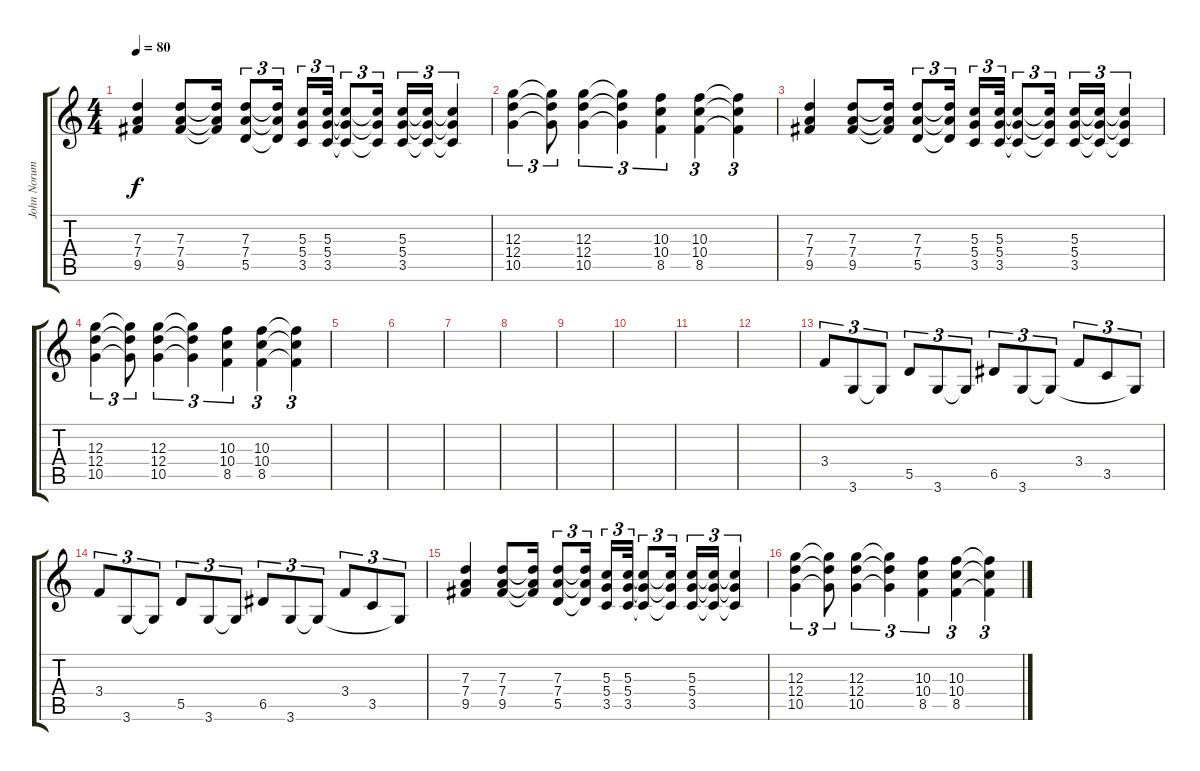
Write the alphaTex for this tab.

\track ("John Norum" "John Norum") {instrument electricguitarclean}
\staff {score tabs}
\tuning (E4 B3 G3 D3 A2 E2) {hide}
\ts (4 4)
\tempo 80
\clef g2
\ks c
(7.3 7.4 9.5).4{dy f} (7.3 7.4 9.5).8 (7.3{t} 7.4{t} 9.5{t}).16 (7.3 7.4 5.5).8{tu (3 2)} (7.3{t} 7.4{t} 5.5{t}).16{tu (3 2) beam splitsecondary} (5.3 5.4 3.5).16{tu (3 2)} (5.3 5.4 3.5).32{tu (3 2)} (5.3{t} 5.4{t} 3.5{t}).8{tu (3 2)} (5.3{t} 5.4{t} 3.5{t}).16{tu (3 2)} (5.3 5.4 3.5).16{tu (3 2)} (5.3{t} 5.4{t} 3.5{t}).16{tu (3 2)} (5.3{t} 5.4{t} 3.5{t}).4{tu (3 2)} |
(12.3 12.4 10.5).4{tu (3 2)} (12.3{t} 12.4{t} 10.5{t}).8{tu (3 2)} (12.3 12.4 10.5).4{tu (3 2)} (12.3{t} 12.4{t} 10.5{t}).4{tu (3 2)} (10.3 10.4 8.5).4{tu (3 2)} (10.3 10.4 8.5).4{tu (3 2)} (10.3{t} 10.4{t} 8.5{t}).4{tu (3 2)} |
(7.3 7.4 9.5).4 (7.3 7.4 9.5).8 (7.3{t} 7.4{t} 9.5{t}).16 (7.3 7.4 5.5).8{tu (3 2)} (7.3{t} 7.4{t} 5.5{t}).16{tu (3 2) beam splitsecondary} (5.3 5.4 3.5).16{tu (3 2)} (5.3 5.4 3.5).32{tu (3 2)} (5.3{t} 5.4{t} 3.5{t}).8{tu (3 2)} (5.3{t} 5.4{t} 3.5{t}).16{tu (3 2)} (5.3 5.4 3.5).16{tu (3 2)} (5.3{t} 5.4{t} 3.5{t}).16{tu (3 2)} (5.3{t} 5.4{t} 3.5{t}).4{tu (3 2)} |
(12.3 12.4 10.5).4{tu (3 2)} (12.3{t} 12.4{t} 10.5{t}).8{tu (3 2)} (12.3 12.4 10.5).4{tu (3 2)} (12.3{t} 12.4{t} 10.5{t}).4{tu (3 2)} (10.3 10.4 8.5).4{tu (3 2)} (10.3 10.4 8.5).4{tu (3 2)} (10.3{t} 10.4{t} 8.5{t}).4{tu (3 2)} |
|
|
|
|
|
|
|
|
3.4.8{tu (3 2)} 3.6.8{tu (3 2)} 3.6{t}.8{tu (3 2)} 5.5.8{tu (3 2)} 3.6.8{tu (3 2)} 3.6{t}.8{tu (3 2)} 6.5.8{tu (3 2)} 3.6.8{tu (3 2)} 3.6{t}.8{tu (3 2)} 3.4.8{tu (3 2)} 3.5.8{tu (3 2)} 3.6{t}.8{tu (3 2)} |
3.4.8{tu (3 2)} 3.6.8{tu (3 2)} 3.6{t}.8{tu (3 2)} 5.5.8{tu (3 2)} 3.6.8{tu (3 2)} 3.6{t}.8{tu (3 2)} 6.5.8{tu (3 2)} 3.6.8{tu (3 2)} 3.6{t}.8{tu (3 2)} 3.4.8{tu (3 2)} 3.5.8{tu (3 2)} 3.6{t}.8{tu (3 2)} |
(7.3 7.4 9.5).4 (7.3 7.4 9.5).8 (7.3{t} 7.4{t} 9.5{t}).16 (7.3 7.4 5.5).8{tu (3 2)} (7.3{t} 7.4{t} 5.5{t}).16{tu (3 2) beam splitsecondary} (5.3 5.4 3.5).16{tu (3 2)} (5.3 5.4 3.5).32{tu (3 2)} (5.3{t} 5.4{t} 3.5{t}).8{tu (3 2)} (5.3{t} 5.4{t} 3.5{t}).16{tu (3 2)} (5.3 5.4 3.5).16{tu (3 2)} (5.3{t} 5.4{t} 3.5{t}).16{tu (3 2)} (5.3{t} 5.4{t} 3.5{t}).4{tu (3 2)} |
(12.3 12.4 10.5).4{tu (3 2)} (12.3{t} 12.4{t} 10.5{t}).8{tu (3 2)} (12.3 12.4 10.5).4{tu (3 2)} (12.3{t} 12.4{t} 10.5{t}).4{tu (3 2)} (10.3 10.4 8.5).4{tu (3 2)} (10.3 10.4 8.5).4{tu (3 2)} (10.3{t} 10.4{t} 8.5{t}).4{tu (3 2)}
